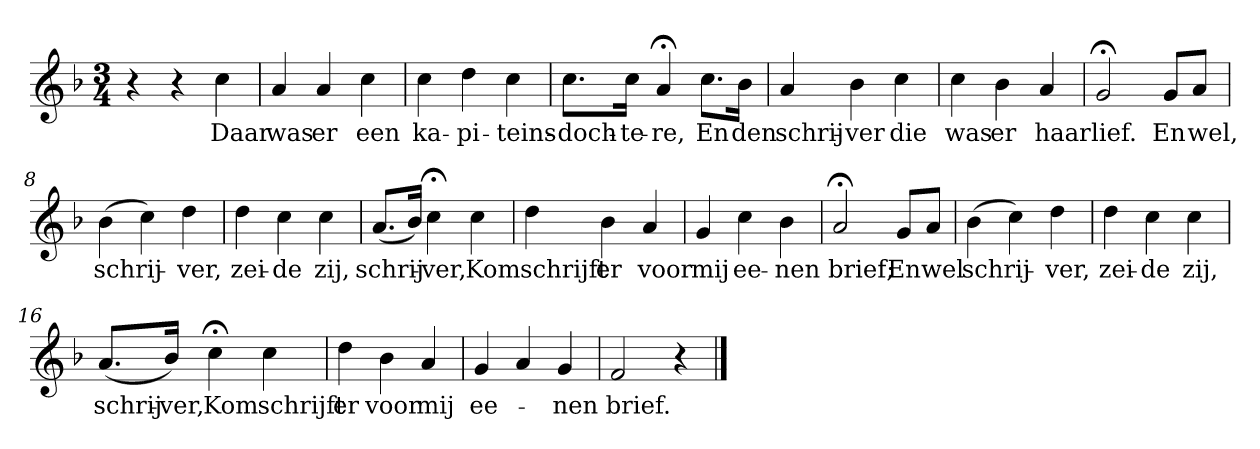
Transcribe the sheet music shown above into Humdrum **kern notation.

**kern	**text
*part1	*part1
*staff1	*staff1
*clefG2	*
*k[b-]	*
*F:	*
*M3/4	*
*MM120	*
=1	=1
4r	.
4r	.
4cc	Daar
=2	=2
4a	was
4a	er
4cc	een
=3	=3
4cc	ka-
4dd	-pi-
4cc	-teins-
=4	=4
8.cc\L	-doch-
16cc\Jk	-te-
4a;<	-re,
8.cc\L	En
16b-\Jk	den
=5	=5
4a	schrij-
4b-	-ver
4cc	die
=6	=6
4cc	was
4b-	er
4a	haar
=7	=7
2g;<	lief.
8g/L	En
8a/J	wel,
=8	=8
(4b-	schrij-
4cc)	.
4dd	-ver,
=9	=9
4dd	zei-
4cc	-de
4cc	zij,
=10	=10
(8.a/L	schrij-
16b-/Jk)	.
4cc;<	-ver,
4cc	Kom
=11	=11
4dd	schrijft
4b-	er
4a	voor
=12	=12
4g	mij
4cc	ee-
4b-	-nen
=13	=13
2a;<	brief;
8g/L	En
8a/J	wel
=14	=14
(4b-	schrij-
4cc)	.
4dd	-ver,
=15	=15
4dd	zei-
4cc	-de
4cc	zij,
=16	=16
(8.a/L	schrij-
16b-/Jk)	-ver,
4cc;<	Kom
4cc	schrijft
=17	=17
4dd	er
4b-	voor
4a	mij
=18	=18
4g	ee-
4a	.
4g	-nen
=19	=19
2f	brief.
4r	.
==	==
*-	*-
